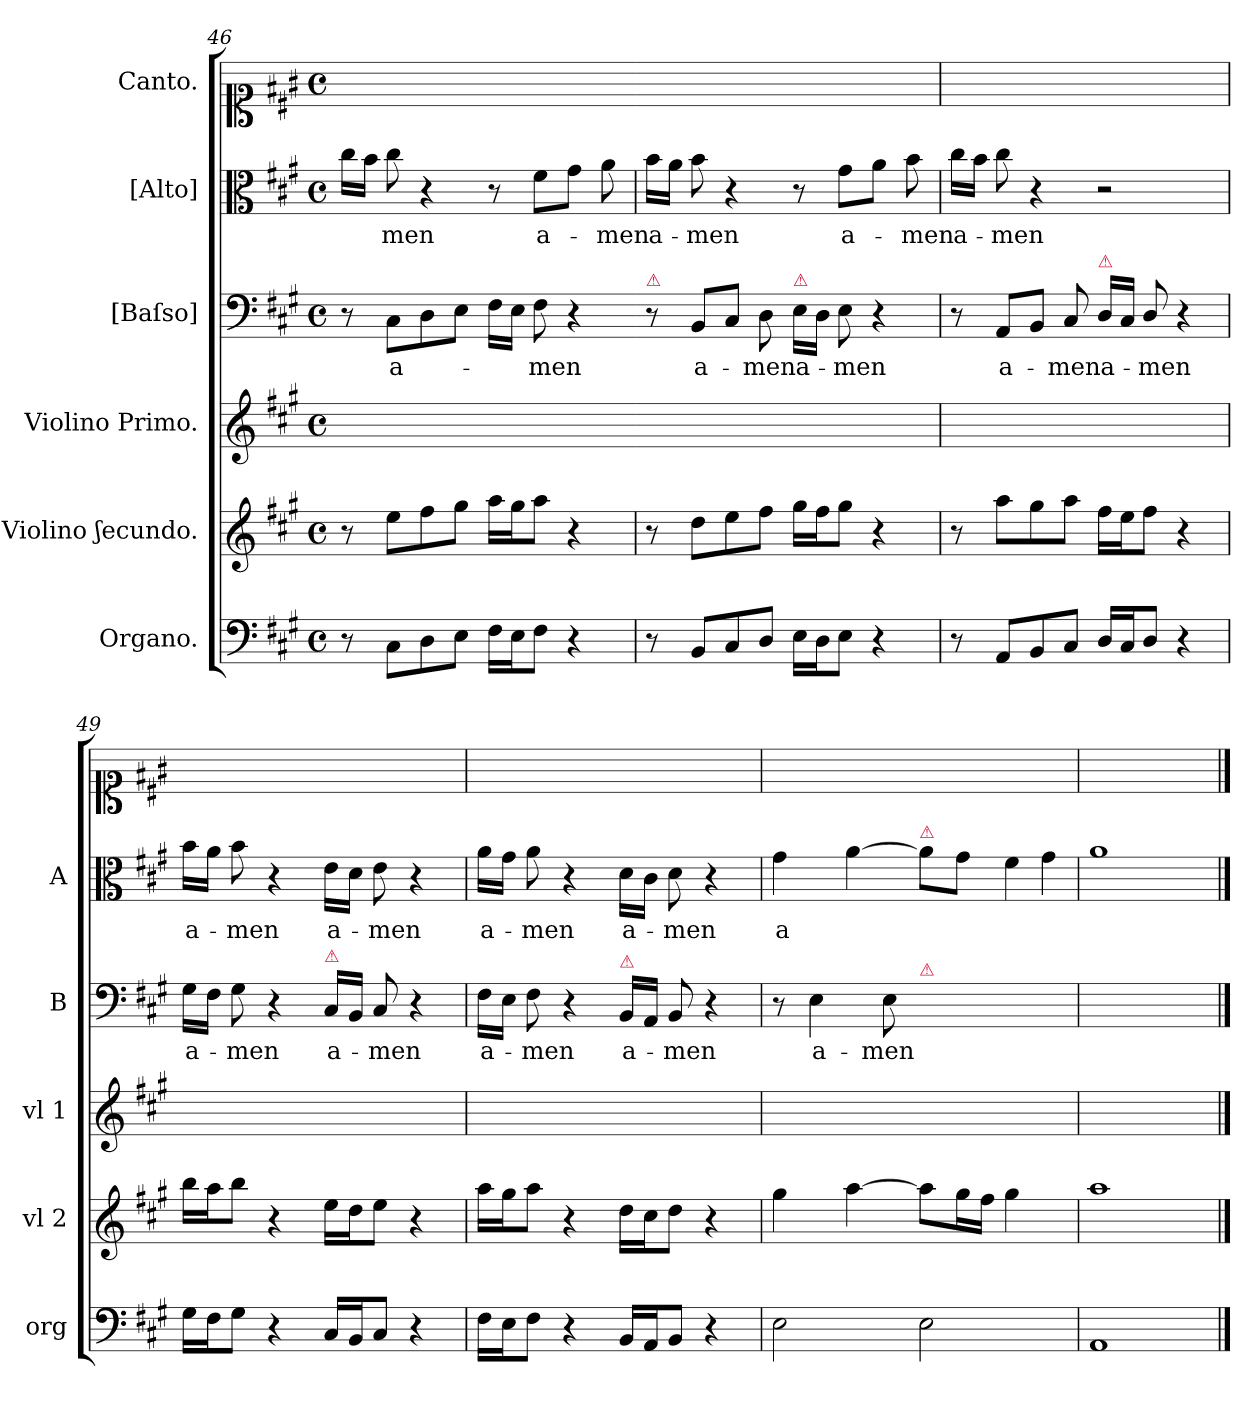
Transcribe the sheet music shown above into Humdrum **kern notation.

**kern	**kern	**kern	**kern	**text	**kern	**text	**kern
*part6	*part5	*part4	*part3	*part3	*part2	*part2	*part1
*staff6	*staff5	*staff4	*staff3	*staff3	*staff2	*staff2	*staff1
*I"Organo.	*I"Violino ʃecundo.	*I"Violino Primo.	*I"[Baſso]	*	*I"[Alto]	*	*I"Canto.
*I'org	*I'vl 2	*I'vl 1	*I'B	*	*I'A	*	*
*clefF4	*clefG2	*clefG2	*clefF4	*	*clefC3	*	*clefC1
*k[f#c#g#]	*k[f#c#g#]	*k[f#c#g#]	*k[f#c#g#]	*	*k[f#c#g#]	*	*k[f#c#g#]
*M4/4	*M4/4	*M4/4	*M4/4	*	*M4/4	*	*M4/4
*met(c)	*met(c)	*met(c)	*met(c)	*	*met(c)	*	*met(c)
=46	=46	=46	=46	=46	=46	=46	=46
8r	8r	1ryy	8r	.	16cc#\LL	.	1ryy
.	.	.	.	.	16b\JJ	.	.
8C#\L	8ee\L	.	8C#\L	a-	8cc#\	-men	.
8D\	8ff#\	.	8D\	.	4r	.	.
8E\J	8gg#\J	.	8E\J	.	.	.	.
16F#\LL	16aa\LL	.	16F#\LL	.	8r	.	.
16E\J	16gg#\J	.	16E\JJ	.	.	.	.
8F#\J	8aa\J	.	8F#\	-men	8f#\L	a-	.
4r	4r	.	4r	.	8g#\J	.	.
.	.	.	.	.	8a\	-men	.
=47	=47	=47	=47-	=47	=47	=47	=47
!	!	!	!LO:TX:a:color=crimson:t=⚠	!	!	!	!
!	!	!	!	!	!	!LO:LY:i	!
8r	8r	1ryy	8r	.	16b\LL	a-	1ryy
.	.	.	.	.	16a\JJ	.	.
!	!	!	!	!	!	!LO:LY:i	!
8BB/L	8dd\L	.	8BB/L	a-	8b\	-men	.
8C#/	8ee\	.	8C#/J	.	4r	.	.
8D/J	8ff#\J	.	8D\	-men	.	.	.
!	!	!	!LO:TX:a:color=crimson:t=⚠	!	!	!	!
16E\LL	16gg#\LL	.	16E\LL	a-	8r	.	.
16D\J	16ff#\J	.	16D\JJ	.	.	.	.
8E\J	8gg#\J	.	8E\	-men	8g#\L	a-	.
4r	4r	.	4r	.	8a\J	.	.
.	.	.	.	.	8b\	-men	.
=48	=48	=48	=48	=48	=48	=48	=48
!	!	!	!	!	!	!LO:LY:i	!
8r	8r	1ryy	8r	.	16cc#\LL	a-	1ryy
.	.	.	.	.	16b\JJ	.	.
!	!	!	!	!	!	!LO:LY:i	!
8AA/L	8aa\L	.	8AA/L	a-	8cc#\	-men	.
8BB/	8gg#\	.	8BB/J	.	4r	.	.
8C#/J	8aa\J	.	8C#/	-men	.	.	.
!	!	!	!LO:TX:a:color=crimson:t=⚠	!	!	!	!
16D/LL	16ff#\LL	.	16D/LL	a-	2r	.	.
16C#/J	16ee\J	.	16C#/JJ	.	.	.	.
8D/J	8ff#\J	.	8D/	-men	.	.	.
4r	4r	.	4r	.	.	.	.
=49	=49	=49	=49	=49	=49	=49	=49
16G#\LL	16bb\LL	1ryy	16G#\LL	a-	16b\LL	a-	1ryy
16F#\J	16aa\J	.	16F#\JJ	.	16a\JJ	.	.
8G#\J	8bb\J	.	8G#\	-men	8b\	-men	.
4r	4r	.	4r	.	4r	.	.
!	!	!	!LO:TX:a:color=crimson:t=⚠	!	!	!	!
16C#/LL	16ee\LL	.	16C#/LL	a-	16e\LL	a-	.
16BB/J	16dd\J	.	16BB/JJ	.	16d\JJ	.	.
8C#/J	8ee\J	.	8C#/	-men	8e\	-men	.
4r	4r	.	4r	.	4r	.	.
=50	=50	=50	=50	=50	=50	=50	=50
16F#\LL	16aa\LL	1ryy	16F#\LL	a-	16a\LL	a-	1ryy
16E\J	16gg#\J	.	16E\JJ	.	16g#\JJ	.	.
8F#\J	8aa\J	.	8F#\	-men	8a\	-men	.
4r	4r	.	4r	.	4r	.	.
!	!	!	!LO:TX:a:color=crimson:t=⚠	!	!	!	!
16BB/LL	16dd\LL	.	16BB/LL	a-	16d\LL	a-	.
16AA/J	16cc#\J	.	16AA/JJ	.	16c#\JJ	.	.
8BB/J	8dd\J	.	8BB/	-men	8d\	-men	.
4r	4r	.	4r	.	4r	.	.
=51	=51	=51	=51	=51	=51	=51	=51
2E\	4gg#\	1ryy	8r	.	4g#\	a	1ryy
.	.	.	4E\	a-	.	.	.
.	[4aa\	.	.	.	[4a\	.	.
.	.	.	8E\	-men	.	.	.
!	!	!	!	!	!LO:TX:a:color=crimson:t=⚠	!	!
!	!	!	!LO:TX:a:color=crimson:t=⚠	!	!	!	!
2E\	8aa\L]	.	2ryy	.	8a\L]	.	.
.	16gg#\L	.	.	.	8g#\J	.	.
.	16ff#\JJ	.	.	.	.	.	.
!	!	!	!	!	!LO:N:vis=4	!	!
.	4gg#\	.	.	.	8f#\	.	.
!	!	!	!	!	!LO:N:vis=4	!	!
.	.	.	.	.	8g#\	.	.
=52	=52	=52	=52	=52	=52	=52	=52
1AA	1aa	1ryy	1ryy	.	1a	.	1ryy
==	==	==	==	==	==	==	==
*-	*-	*-	*-	*-	*-	*-	*-
